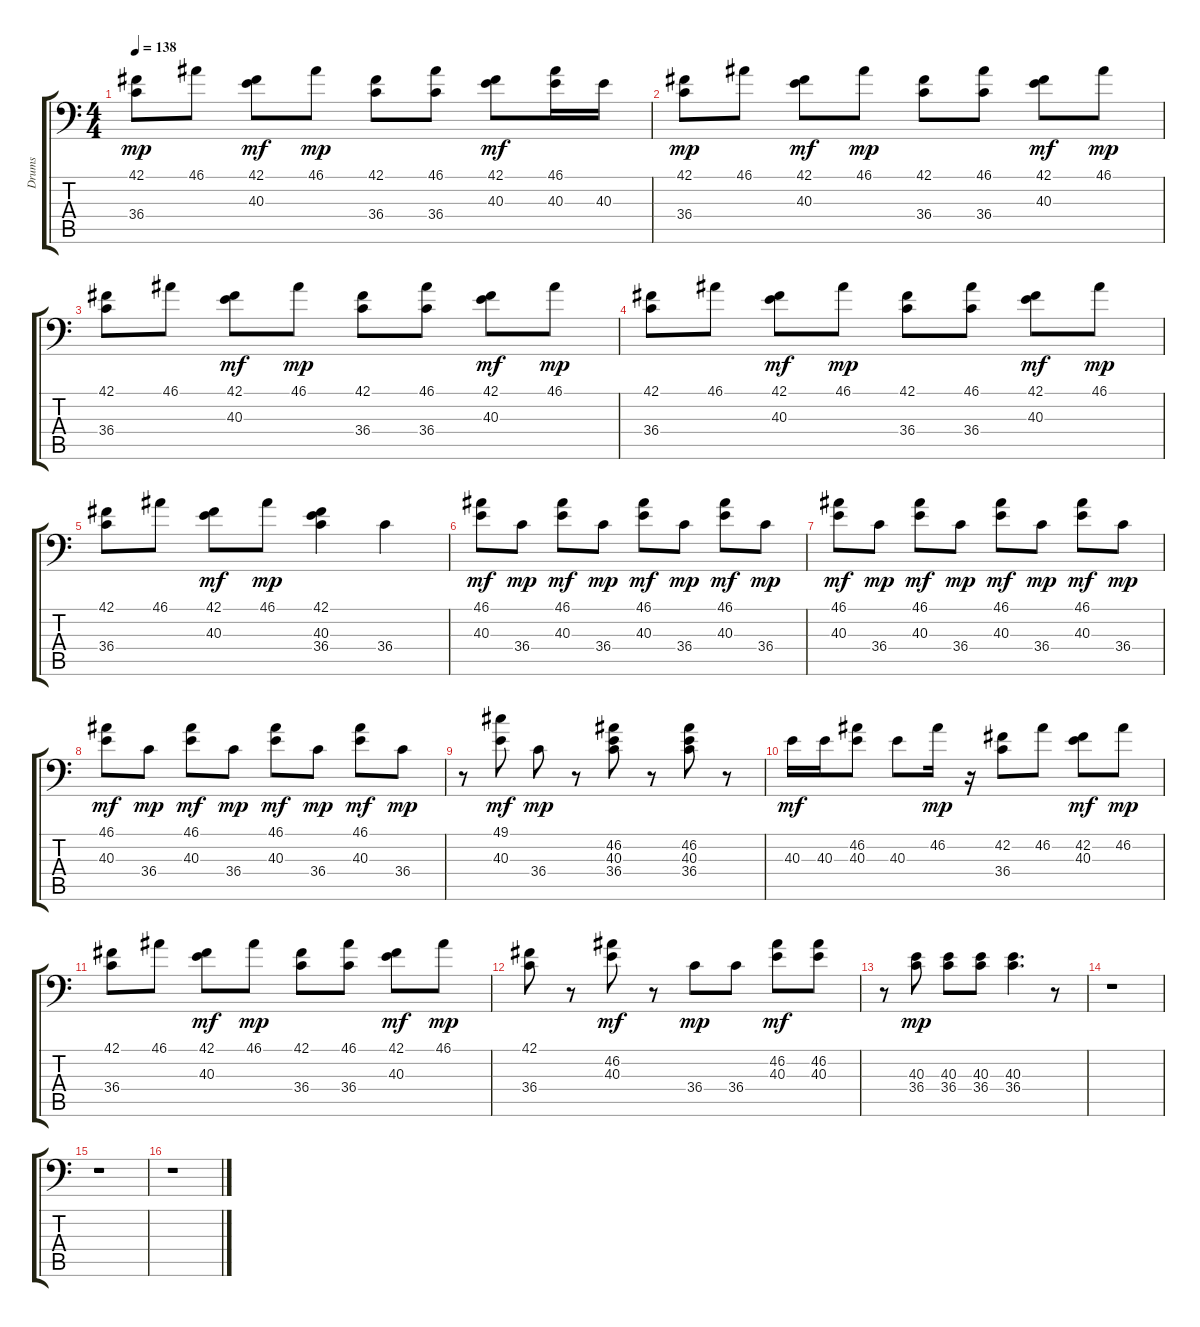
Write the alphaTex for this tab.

\track ("Drums" "Drums") {instrument acousticgrandpiano}
\staff {score tabs}
\tuning (C-1 C-1 C-1 C-1 C-1 C-1) {hide}
\ts (4 4)
\tempo 138
\clef f4
\ks c
(42.1 36.4).8{dy mp} 46.1.8 (42.1 40.3).8{dy mf} 46.1.8{dy mp} (42.1 36.4).8 (46.1 36.4).8 (42.1 40.3).8{dy mf} (46.1 40.3).16 40.3.16 |
(42.1 36.4).8{dy mp} 46.1.8 (42.1 40.3).8{dy mf} 46.1.8{dy mp} (42.1 36.4).8 (46.1 36.4).8 (42.1 40.3).8{dy mf} 46.1.8{dy mp} |
(42.1 36.4).8 46.1.8 (42.1 40.3).8{dy mf} 46.1.8{dy mp} (42.1 36.4).8 (46.1 36.4).8 (42.1 40.3).8{dy mf} 46.1.8{dy mp} |
(42.1 36.4).8 46.1.8 (42.1 40.3).8{dy mf} 46.1.8{dy mp} (42.1 36.4).8 (46.1 36.4).8 (42.1 40.3).8{dy mf} 46.1.8{dy mp} |
(42.1 36.4).8 46.1.8 (42.1 40.3).8{dy mf} 46.1.8{dy mp} (42.1 40.3 36.4).4 36.4.4 |
(46.1 40.3).8{dy mf} 36.4.8{dy mp} (46.1 40.3).8{dy mf} 36.4.8{dy mp} (46.1 40.3).8{dy mf} 36.4.8{dy mp} (46.1 40.3).8{dy mf} 36.4.8{dy mp} |
(46.1 40.3).8{dy mf} 36.4.8{dy mp} (46.1 40.3).8{dy mf} 36.4.8{dy mp} (46.1 40.3).8{dy mf} 36.4.8{dy mp} (46.1 40.3).8{dy mf} 36.4.8{dy mp} |
(46.1 40.3).8{dy mf} 36.4.8{dy mp} (46.1 40.3).8{dy mf} 36.4.8{dy mp} (46.1 40.3).8{dy mf} 36.4.8{dy mp} (46.1 40.3).8{dy mf} 36.4.8{dy mp} |
r.8 (49.1 40.3).8{dy mf} 36.4.8{dy mp} r.8 (46.2 40.3 36.4).8 r.8 (46.2 40.3 36.4).8 r.8 |
40.3.16{dy mf} 40.3.16 (46.2 40.3).8 40.3.8 46.2.16{dy mp} r.16 (42.2 36.4).8 46.2.8 (42.2 40.3).8{dy mf} 46.2.8{dy mp} |
(42.1 36.4).8 46.1.8 (42.1 40.3).8{dy mf} 46.1.8{dy mp} (42.1 36.4).8 (46.1 36.4).8 (42.1 40.3).8{dy mf} 46.1.8{dy mp} |
(42.1 36.4).8 r.8 (46.2 40.3).8{dy mf} r.8 36.4.8{dy mp} 36.4.8 (46.2 40.3).8{dy mf} (46.2 40.3).8 |
r.8 (40.3 36.4).8{dy mp} (40.3 36.4).8 (40.3 36.4).8 (40.3 36.4).4{d} r.8 |
r.1 |
r.1 |
r.1
